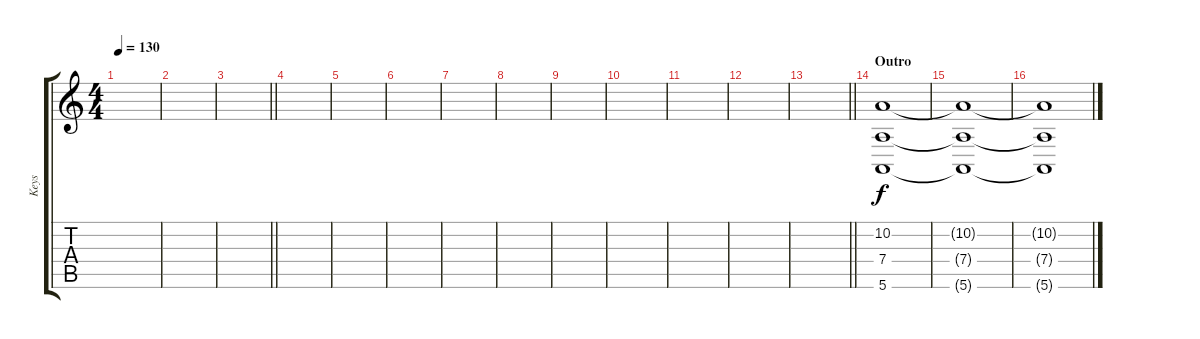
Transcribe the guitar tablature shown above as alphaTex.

\track ("Keys" "Keys") {instrument stringensemble1}
\staff {score tabs}
\tuning (E4 B3 G3 D3 A2 E2) {hide}
\ts (4 4)
\tempo 130
\clef g2
\ks c
|
|
\barLineRight lightlight
|
|
|
|
|
|
|
|
|
|
\barLineRight lightlight
|
\section ("" "Outro")
(10.2 7.4 5.6).1 |
(10.2{t} 7.4{t} 5.6{t}).1 |
(10.2{t} 7.4{t} 5.6{t}).1
